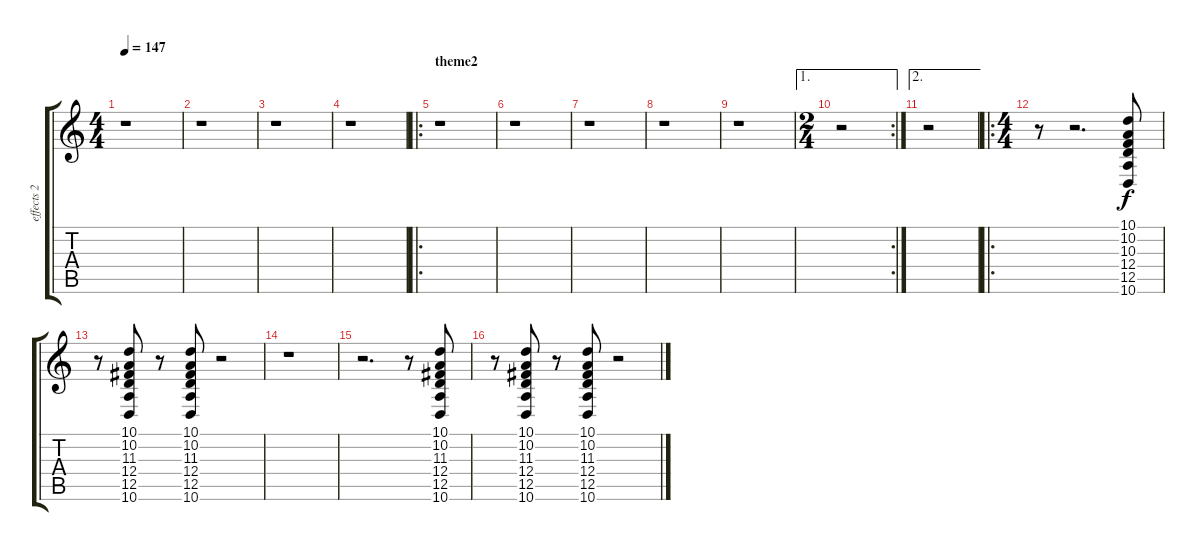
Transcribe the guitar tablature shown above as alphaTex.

\track ("effects 2" "effects 2") {instrument helicopter}
\staff {score tabs}
\tuning (E4 B3 G3 D3 A2 E2) {hide}
\ts (4 4)
\tempo 147
\clef g2
\ks c
r.1{dy f} |
r.1 |
r.1 |
r.1 |
\ro
\section ("" "theme2")
r.1 |
r.1 |
r.1 |
r.1 |
r.1 |
\ae 1
\rc 2
\ts (2 4)
r.2 |
\ae 2
r.2 |
\ro
\ts (4 4)
r.8 r.2{d} (10.1 10.2 10.3 12.4 12.5 10.6).8{volume 16 instrument applause} |
r.8 (10.1 10.2 11.3 12.4 12.5 10.6).8 r.8 (10.1 10.2 11.3 12.4 12.5 10.6).8 r.2 |
r.1 |
r.2{d} r.8 (10.1 10.2 11.3 12.4 12.5 10.6).8 |
r.8 (10.1 10.2 11.3 12.4 12.5 10.6).8 r.8 (10.1 10.2 11.3 12.4 12.5 10.6).8 r.2
